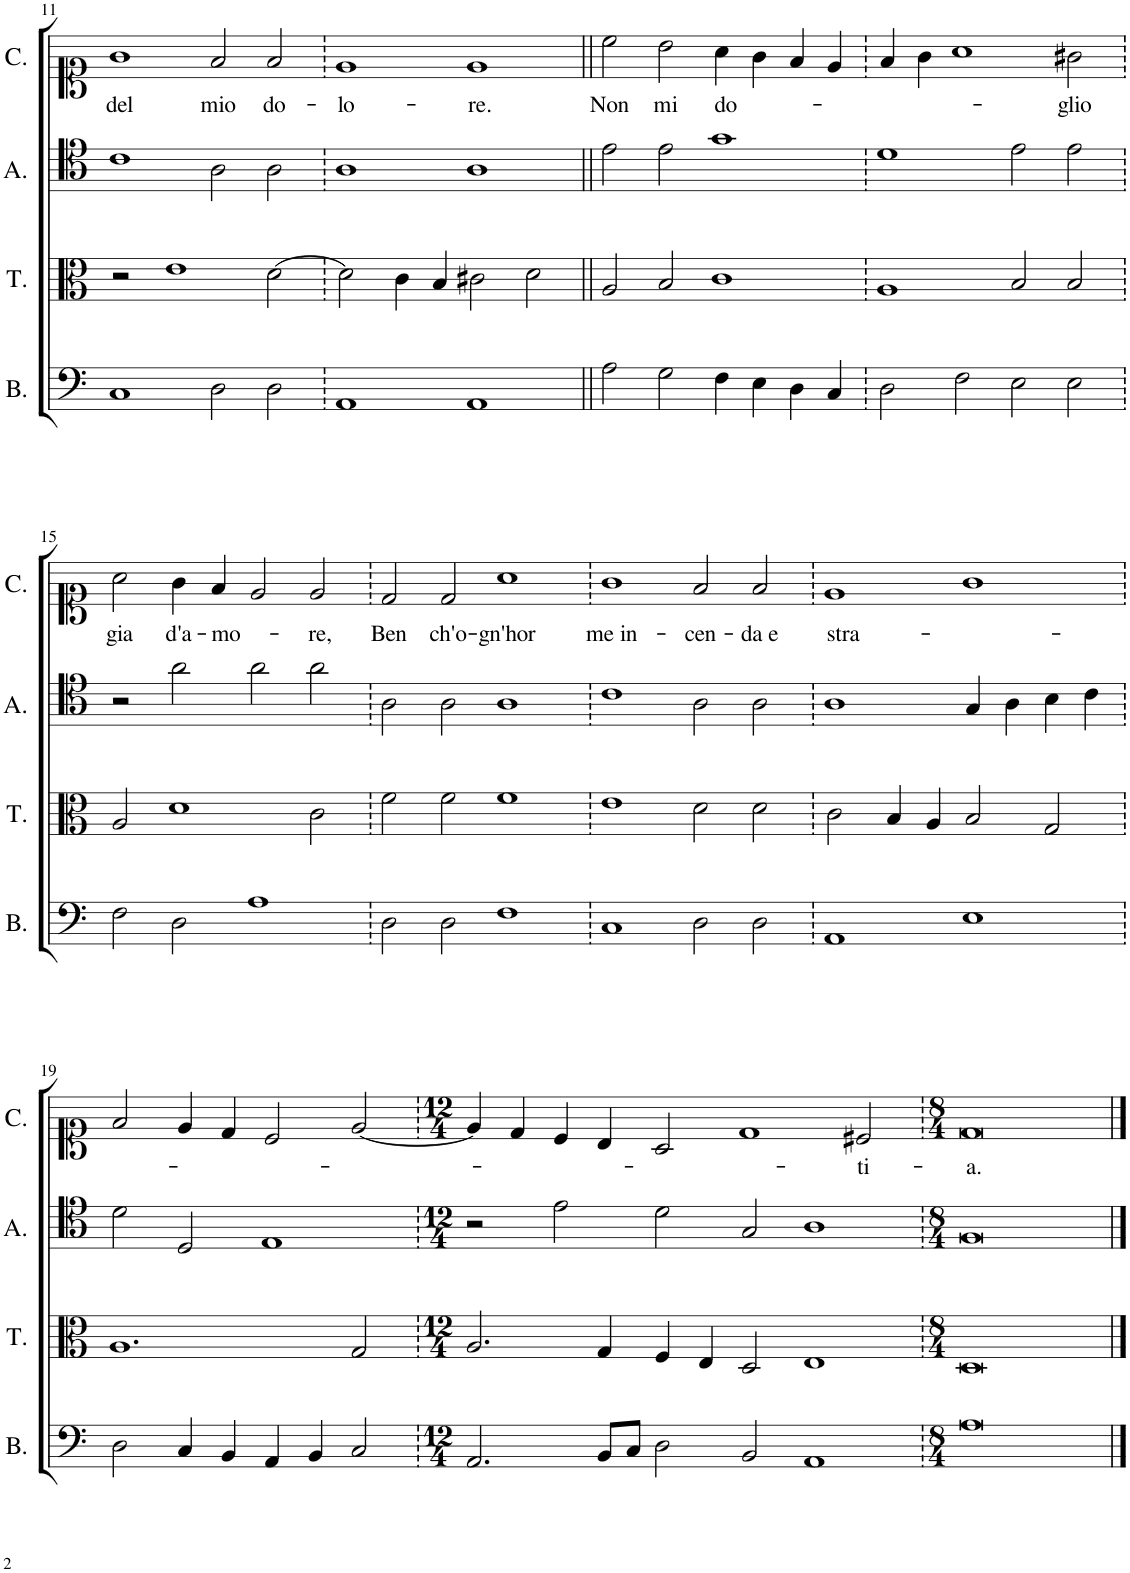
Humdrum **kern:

**kern	**kern	**kern	**kern	**text
*part4	*part3	*part2	*part1	*part1
*staff4	*staff3	*staff2	*staff1	*staff1
*I"Bassus	*I"Tenor	*I"Altus	*I"Cantus	*
*I'B.	*I'T.	*I'A.	*I'C.	*
!!LO:PB:g=z
*clefF4	*clefC3	*clefC4	*clefC1	*
*k[]	*k[]	*k[]	*k[]	*
*M8/4	*M8/4	*M8/4	*M8/4	*
=11	=11	=11	=11	=11
!	!	!	!	!LO:LY:b
1C	2r	1c	1g	del
.	1e	.	.	.
!	!	!	!	!LO:LY:b
2D\	.	2A\	2f/	mio
!	!	!	!	!LO:LY:b
2D\	[2d\	2A\	2f/	do-
=12	=12	=12	=12	=12
!	!	!	!	!LO:LY:b
1AA	2d\]	1A	1e	-lo-
.	4c\	.	.	.
.	4B/	.	.	.
!	!	!	!	!LO:LY:b
1AA	2c#X\	1A	1e	-re.
.	2d\	.	.	.
=13||	=13||	=13||	=13||	=13||
!	!	!	!	!LO:LY:b
2A\	2A/	2e\	2cc\	Non
!	!	!	!	!LO:LY:b
2G\	2B/	2e\	2b\	mi
!	!	!	!	!LO:LY:b
4F\	1c	1g	4a\	do-
4E\	.	.	4g\	.
4D\	.	.	4f/	.
4C/	.	.	4e/	.
=14	=14	=14	=14	=14
2D\	1A	1d	4f/	.
.	.	.	4g\	.
2F\	.	.	1a	.
2E\	2B/	2e\	.	.
!	!	!	!	!LO:LY:b
2E\	2B/	2e\	2g#X\	-glio
!!LO:LB:g=z
=15	=15	=15	=15	=15
!	!	!	!	!LO:LY:b
2F\	2A/	2r	2a\	gia
!	!	!	!	!LO:LY:b
2D\	1d	2a\	4g\	d'a-
!	!	!	!	!LO:LY:b
.	.	.	4f/	-mo-
1A	.	2a\	2e/	.
!	!	!	!	!LO:LY:b
.	2c\	2a\	2e/	-re,
=16	=16	=16	=16	=16
!	!	!	!	!LO:LY:b
2D\	2f\	2A\	2d/	Ben
!	!	!	!	!LO:LY:b
2D\	2f\	2A\	2d/	ch'o-
!	!	!	!	!LO:LY:b
1F	1f	1A	1a	-gn'hor
=17	=17	=17	=17	=17
!	!	!	!	!LO:LY:b
1C	1e	1c	1g	me in-
!	!	!	!	!LO:LY:b
2D\	2d\	2A\	2f/	-cen-
!	!	!	!	!LO:LY:b
2D\	2d\	2A\	2f/	-da e
=18	=18	=18	=18	=18
!	!	!	!	!LO:LY:b
1AA	2c\	1A	1e	stra-
.	4B/	.	.	.
.	4A/	.	.	.
1E	2B/	4G/	1g	.
.	.	4A\	.	.
.	2G/	4B\	.	.
.	.	4c\	.	.
!!LO:LB:g=z
=19	=19	=19	=19	=19
2D\	1.A	2d\	2f/	.
4C/	.	2D/	4e/	.
4BB/	.	.	4d/	.
4AA/	.	1E	2c/	.
4BB/	.	.	.	.
2C/	2G/	.	[2e/	.
=20	=20	=20	=20	=20
*M12/4	*M12/4	*M12/4	*M12/4	*
2.AA/	2.A/	2r	4e/]	.
.	.	.	4d/	.
.	.	2e\	4c/	.
8BB/L	4G/	.	4B/	.
8C/J	.	.	.	.
2D\	4F/	2d\	2A/	.
.	4E/	.	.	.
2BB/	2D/	2G/	1d	.
1AA	1E	1A	.	.
!	!	!	!	!LO:LY:b
.	.	.	2c#X/	-ti-
=21	=21	=21	=21	=21
*M8/4	*M8/4	*M8/4	*M8/4	*
!	!	!	!	!LO:LY:b
0A	0D	0F	0d	-a.
==	==	==	==	==
*-	*-	*-	*-	*-
